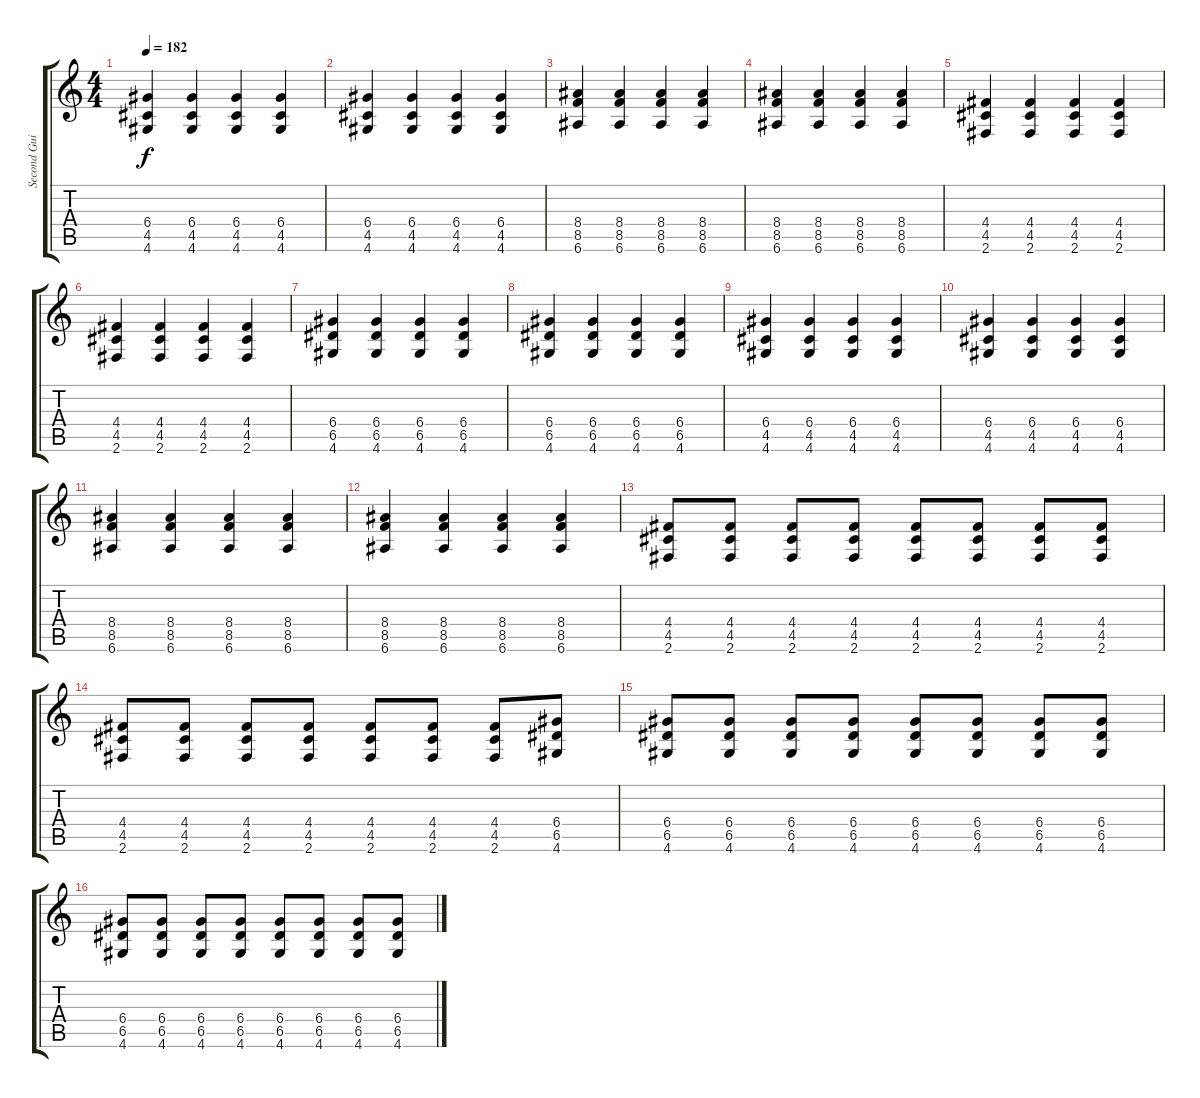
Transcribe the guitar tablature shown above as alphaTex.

\track ("Second Guitar" "Second Gui") {instrument overdrivenguitar}
\staff {score tabs}
\tuning (E4 B3 G3 D3 A2 E2) {hide}
\ts (4 4)
\tempo 182
\clef g2
\ks c
(6.4 4.5 4.6).4{dy f} (6.4 4.5 4.6).4 (6.4 4.5 4.6).4 (6.4 4.5 4.6).4 |
(6.4 4.5 4.6).4 (6.4 4.5 4.6).4 (6.4 4.5 4.6).4 (6.4 4.5 4.6).4 |
(8.4 8.5 6.6).4 (8.4 8.5 6.6).4 (8.4 8.5 6.6).4 (8.4 8.5 6.6).4 |
(8.4 8.5 6.6).4 (8.4 8.5 6.6).4 (8.4 8.5 6.6).4 (8.4 8.5 6.6).4 |
(4.4 4.5 2.6).4 (4.4 4.5 2.6).4 (4.4 4.5 2.6).4 (4.4 4.5 2.6).4 |
(4.4 4.5 2.6).4 (4.4 4.5 2.6).4 (4.4 4.5 2.6).4 (4.4 4.5 2.6).4 |
(6.4 6.5 4.6).4 (6.4 6.5 4.6).4 (6.4 6.5 4.6).4 (6.4 6.5 4.6).4 |
(6.4 6.5 4.6).4 (6.4 6.5 4.6).4 (6.4 6.5 4.6).4 (6.4 6.5 4.6).4 |
(6.4 4.5 4.6).4 (6.4 4.5 4.6).4 (6.4 4.5 4.6).4 (6.4 4.5 4.6).4 |
(6.4 4.5 4.6).4 (6.4 4.5 4.6).4 (6.4 4.5 4.6).4 (6.4 4.5 4.6).4 |
(8.4 8.5 6.6).4 (8.4 8.5 6.6).4 (8.4 8.5 6.6).4 (8.4 8.5 6.6).4 |
(8.4 8.5 6.6).4 (8.4 8.5 6.6).4 (8.4 8.5 6.6).4 (8.4 8.5 6.6).4 |
(4.4 4.5 2.6).8 (4.4 4.5 2.6).8 (4.4 4.5 2.6).8 (4.4 4.5 2.6).8 (4.4 4.5 2.6).8 (4.4 4.5 2.6).8 (4.4 4.5 2.6).8 (4.4 4.5 2.6).8 |
(4.4 4.5 2.6).8 (4.4 4.5 2.6).8 (4.4 4.5 2.6).8 (4.4 4.5 2.6).8 (4.4 4.5 2.6).8 (4.4 4.5 2.6).8 (4.4 4.5 2.6).8 (6.4 6.5 4.6).8 |
(6.4 6.5 4.6).8 (6.4 6.5 4.6).8 (6.4 6.5 4.6).8 (6.4 6.5 4.6).8 (6.4 6.5 4.6).8 (6.4 6.5 4.6).8 (6.4 6.5 4.6).8 (6.4 6.5 4.6).8 |
(6.4 6.5 4.6).8 (6.4 6.5 4.6).8 (6.4 6.5 4.6).8 (6.4 6.5 4.6).8 (6.4 6.5 4.6).8 (6.4 6.5 4.6).8 (6.4 6.5 4.6).8 (6.4 6.5 4.6).8
